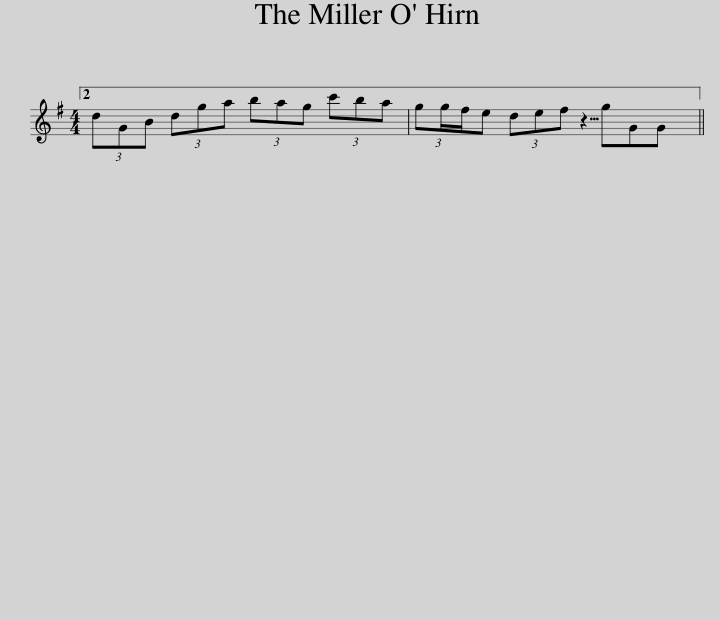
X:1
L:1/8
M:4/4
I:linebreak $
K:G
V:1 treble
V:1
 (3dGB (3dga (3bag (3c'ba | (3gg/f/e (3def gGG x/24 || %2
